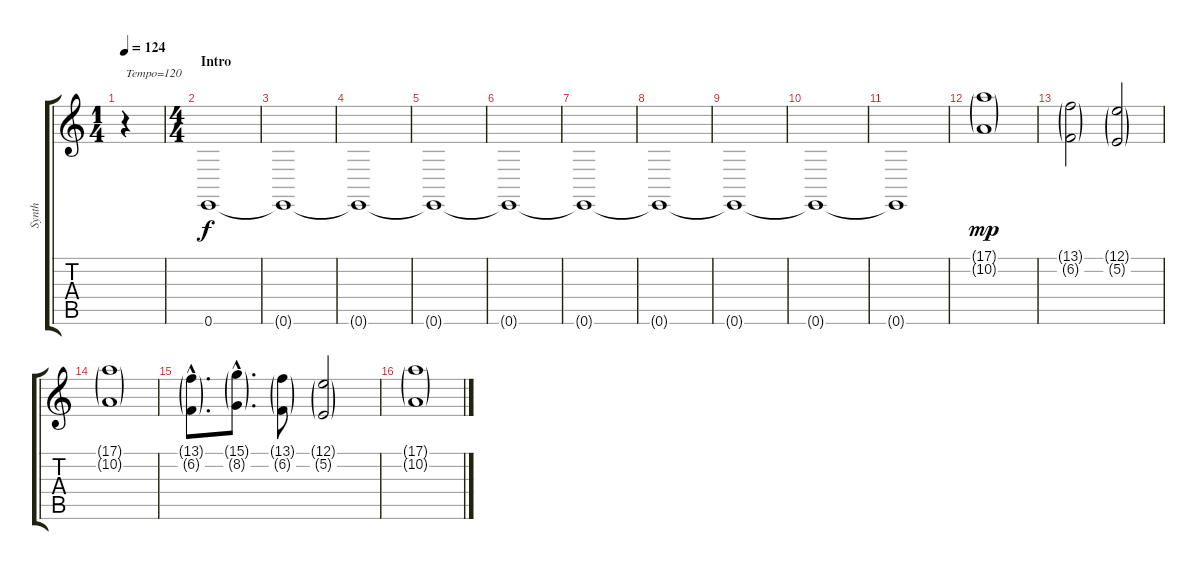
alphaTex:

\track ("Synth" "Synth") {instrument stringensemble1}
\staff {score tabs}
\tuning (E4 B3 G3 D3 A2 E2) {hide}
\ts (1 4)
\tempo 124
\tempo 120
\tempo 124
\clef g2
\ks c
r.4{txt "Tempo=120" dy f volume 0 instrument stringensemble1} |
\ts (4 4)
\section ("" "Intro")
0.6.1{volume 16 instrument contrabass} |
0.6{t}.1 |
0.6{t}.1 |
0.6{t}.1 |
0.6{t}.1 |
0.6{t}.1 |
0.6{t}.1 |
0.6{t}.1 |
0.6{t}.1 |
0.6{t}.1 |
(17.1{g} 10.2{g}).1{dy mp volume 16 instrument stringensemble1} |
(13.1{g} 6.2{g}).2 (12.1{g} 5.2{g}).2 |
(17.1{g} 10.2{g}).1 |
(13.1{g hac} 6.2{g hac}).8{d} (15.1{g hac} 8.2{g hac}).8{d} (13.1{g} 6.2{g}).8 (12.1{g} 5.2{g}).2 |
(17.1{g} 10.2{g}).1
